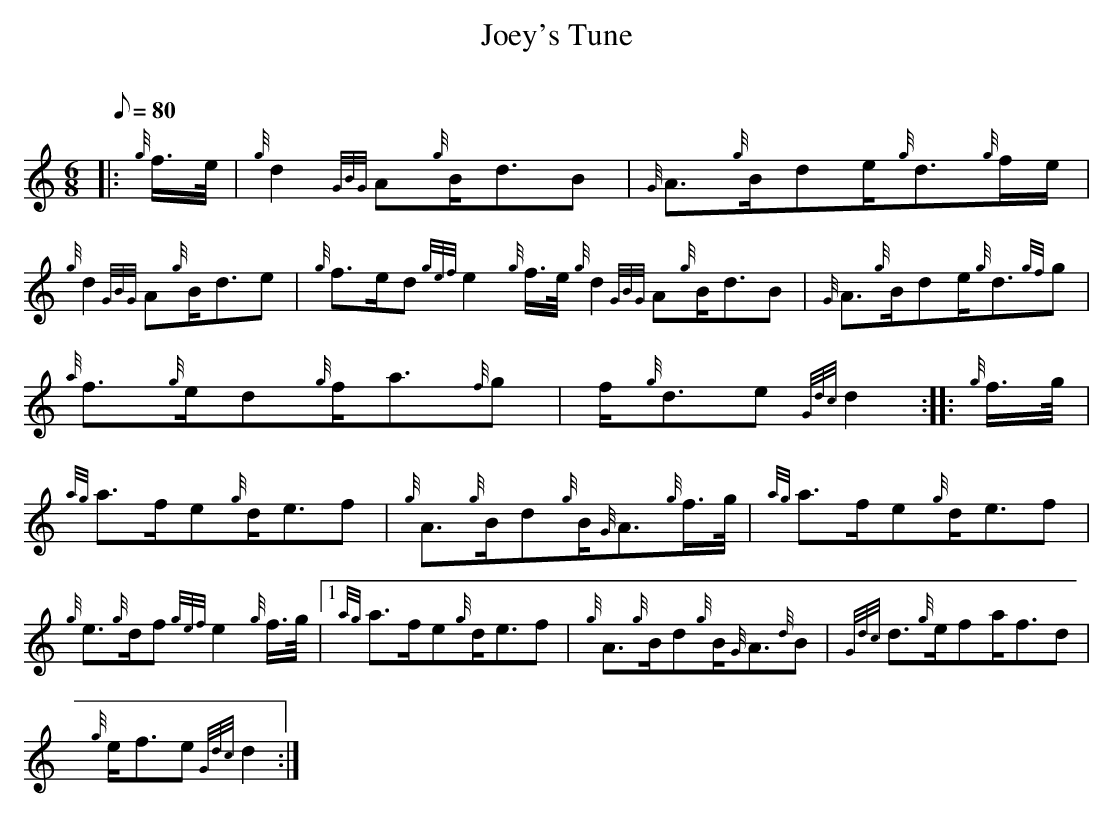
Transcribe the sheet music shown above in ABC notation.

X:1
T:Joey's Tune
M:6/8
L:1/8
Q:80
C:
K:HP
|: {g}f3/4e/4|
{g}d2{GBG}A{g}B/2d3/2B|
{G}A3/2{g}B/2de/2{g}d3/2{g}f/2e/2|  !
{g}d2{GBG}A{g}B/2d3/2e|
{g}f3/2e/2d{gef}e2{g}f3/4e/4{g}d2{GBG}A{g}B/2d3/2B|
{G}A3/2{g}B/2de/2{g}d3/2{gf}g|  !
{a}f3/2{g}e/2d{g}f/2a3/2{f}g|
f/2{g}d3/2e{Gdc}d2:| |:
{g}f3/4g/4|  !
{ag}a3/2f/2e{g}d/2e3/2f|
{g}A3/2{g}B/2d{g}B/2{G}A3/2{g}f3/4g/4|
{ag}a3/2f/2e{g}d/2e3/2f|  !
{g}e3/2{g}d/2f{gef}e2{g}f3/4g/4|1 {ag}a3/2f/2e{g}d/2e3/2f|
{g}A3/2{g}B/2d{g}B/2{G}A3/2{d}B|
{Gdc}d3/2{g}e/2fa/2f3/2d|  !
{g}e/2f3/2e{Gdc}d2:|
